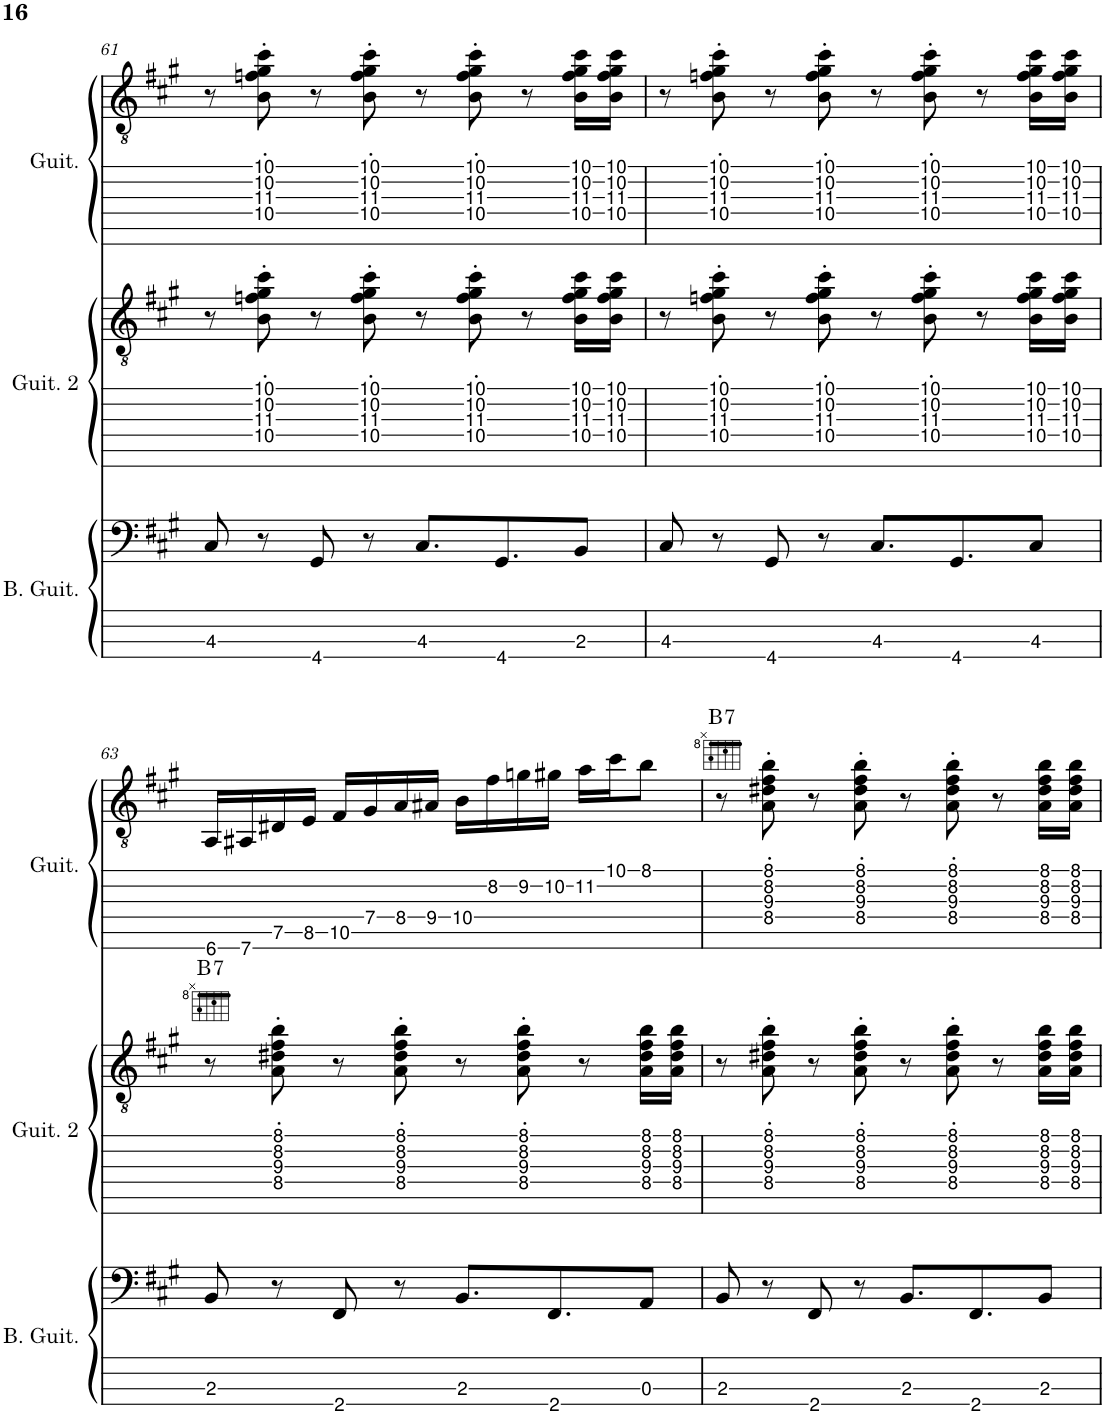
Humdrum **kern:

**kern	**kern	**kern	**kern	**harte	**kern	**kern	**harte
*part3	*part3	*part2	*part2	*part2	*part1	*part1	*part1
*staff6	*staff5	*staff4	*staff3	*	*staff2	*staff1	*
*I"Bass Guitar	*	*I"Guitar (rythm)	*	*	*I"Guitar (solo)	*	*
*I'B. Guit.	*	*I'Guit. 2	*	*	*I'Guit.	*	*
!!LO:PB:g=z
*	*clefF4	*	*clefGv2	*	*	*clefGv2	*
*Trd7c12	*Trd7c12	*	*	*	*	*	*
*k[f#c#g#]	*k[f#c#g#]	*k[f#c#g#]	*k[f#c#g#]	*	*k[f#c#g#]	*k[f#c#g#]	*
*M4/4	*M4/4	*M4/4	*M4/4	*	*M4/4	*M4/4	*
=61	=61	=61	=61	=61	=61	=61	=61
8C#	8C#/	8r	8r	.	8r	8r	.
8r	8r	8B' 8fn' 8g#' 8cc#'	8B\' 8fn\' 8g#\' 8cc#\'	.	8B' 8fn' 8g#' 8cc#'	8B\' 8fn\' 8g#\' 8cc#\'	.
8GG#	8GG#/	8r	8r	.	8r	8r	.
8r	8r	8B' 8f' 8g#' 8cc#'	8B\' 8f\' 8g#\' 8cc#\'	.	8B' 8f' 8g#' 8cc#'	8B\' 8f\' 8g#\' 8cc#\'	.
8.C#L	8.C#/L	8r	8r	.	8r	8r	.
.	.	8B' 8f' 8g#' 8cc#'	8B\' 8f\' 8g#\' 8cc#\'	.	8B' 8f' 8g#' 8cc#'	8B\' 8f\' 8g#\' 8cc#\'	.
8.GG#J	8.GG#/	.	.	.	.	.	.
.	.	8r	8r	.	8r	8r	.
8BBJ	8BB/J	16B\ 16f\ 16g#\ 16cc#\LL	16B\ 16f\ 16g#\ 16cc#\LL	.	16B\ 16f\ 16g#\ 16cc#\LL	16B\ 16f\ 16g#\ 16cc#\LL	.
.	.	16B\ 16f\ 16g#\ 16cc#\JJ	16B\ 16f\ 16g#\ 16cc#\JJ	.	16B\ 16f\ 16g#\ 16cc#\JJ	16B\ 16f\ 16g#\ 16cc#\JJ	.
=62	=62	=62	=62	=62	=62	=62	=62
8C#	8C#/	8r	8r	.	8r	8r	.
8r	8r	8B' 8fn' 8g#' 8cc#'	8B\' 8fn\' 8g#\' 8cc#\'	.	8B' 8fn' 8g#' 8cc#'	8B\' 8fn\' 8g#\' 8cc#\'	.
8GG#	8GG#/	8r	8r	.	8r	8r	.
8r	8r	8B' 8f' 8g#' 8cc#'	8B\' 8f\' 8g#\' 8cc#\'	.	8B' 8f' 8g#' 8cc#'	8B\' 8f\' 8g#\' 8cc#\'	.
8.C#L	8.C#/L	8r	8r	.	8r	8r	.
.	.	8B' 8f' 8g#' 8cc#'	8B\' 8f\' 8g#\' 8cc#\'	.	8B' 8f' 8g#' 8cc#'	8B\' 8f\' 8g#\' 8cc#\'	.
8.GG#J	8.GG#/	.	.	.	.	.	.
.	.	8r	8r	.	8r	8r	.
8C#J	8C#/J	16B\ 16f\ 16g#\ 16cc#\LL	16B\ 16f\ 16g#\ 16cc#\LL	.	16B\ 16f\ 16g#\ 16cc#\LL	16B\ 16f\ 16g#\ 16cc#\LL	.
.	.	16B\ 16f\ 16g#\ 16cc#\JJ	16B\ 16f\ 16g#\ 16cc#\JJ	.	16B\ 16f\ 16g#\ 16cc#\JJ	16B\ 16f\ 16g#\ 16cc#\JJ	.
!!LO:LB:g=z
=63	=63	=63	=63	=63	=63	=63	=63
!	!	!	!	!LO:H:kt=7	!	!	!
8BB	8BB/	8r	8r	B:7	16AALL	16AA/LL	.
.	.	.	.	.	16AA#J	16AA#X/	.
8r	8r	8A' 8d#X' 8f#' 8b'	8A\' 8d#X\' 8f#\' 8b\'	.	16D#L	16D#X/	.
.	.	.	.	.	16EJJ	16E/JJ	.
8FF#	8FF#/	8r	8r	.	16F#LL	16F#/LL	.
.	.	.	.	.	16G#J	16G#/	.
8r	8r	8A' 8d#' 8f#' 8b'	8A\' 8d#\' 8f#\' 8b\'	.	16AL	16A/	.
.	.	.	.	.	16A#JJ	16A#X/JJ	.
8.BBL	8.BB/L	8r	8r	.	16BLL	16B\LL	.
.	.	.	.	.	16f#J	16f#\	.
.	.	8A' 8d#' 8f#' 8b'	8A\' 8d#\' 8f#\' 8b\'	.	16gL	16gn\	.
8.FF#J	8.FF#/	.	.	.	16g#JJ	16g#X\JJ	.
.	.	8r	8r	.	16aLL	16a\LL	.
.	.	.	.	.	16cc#J	16cc#\J	.
8AAJ	8AA/J	16A\ 16d#\ 16f#\ 16b\LL	16A\ 16d#\ 16f#\ 16b\LL	.	8bJ	8b\J	.
.	.	16A\ 16d#\ 16f#\ 16b\JJ	16A\ 16d#\ 16f#\ 16b\JJ	.	.	.	.
=64	=64	=64	=64	=64	=64	=64	=64
!	!	!	!	!	!	!	!LO:H:kt=7
8BB	8BB/	8r	8r	.	8r	8r	B:7
8r	8r	8A' 8d#X' 8f#' 8b'	8A\' 8d#X\' 8f#\' 8b\'	.	8A' 8d#X' 8f#' 8b'	8A\' 8d#X\' 8f#\' 8b\'	.
8FF#	8FF#/	8r	8r	.	8r	8r	.
8r	8r	8A' 8d#' 8f#' 8b'	8A\' 8d#\' 8f#\' 8b\'	.	8A' 8d#' 8f#' 8b'	8A\' 8d#\' 8f#\' 8b\'	.
8.BBL	8.BB/L	8r	8r	.	8r	8r	.
.	.	8A' 8d#' 8f#' 8b'	8A\' 8d#\' 8f#\' 8b\'	.	8A' 8d#' 8f#' 8b'	8A\' 8d#\' 8f#\' 8b\'	.
8.FF#J	8.FF#/	.	.	.	.	.	.
.	.	8r	8r	.	8r	8r	.
8BBJ	8BB/J	16A\ 16d#\ 16f#\ 16b\LL	16A\ 16d#\ 16f#\ 16b\LL	.	16A\ 16d#\ 16f#\ 16b\LL	16A\ 16d#\ 16f#\ 16b\LL	.
.	.	16A\ 16d#\ 16f#\ 16b\JJ	16A\ 16d#\ 16f#\ 16b\JJ	.	16A\ 16d#\ 16f#\ 16b\JJ	16A\ 16d#\ 16f#\ 16b\JJ	.
=	=	=	=	=	=	=	=
*-	*-	*-	*-	*-	*-	*-	*-
